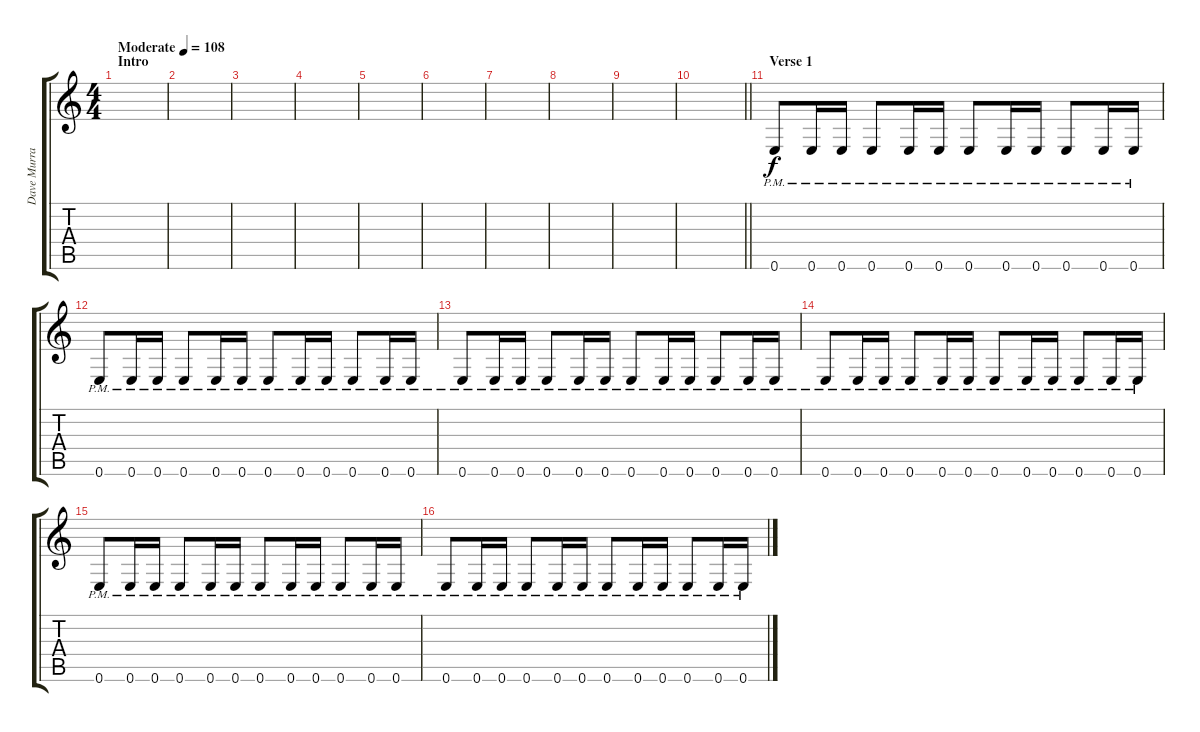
\track ("Dave Murray" "Dave Murra") {instrument overdrivenguitar}
\staff {score tabs}
\tuning (E4 B3 G3 D3 A2 E2) {hide}
\ts (4 4)
\section ("" "Intro")
\tempo (108 "Moderate")
\clef g2
\ks c
|
|
|
|
|
|
|
|
|
\barLineRight lightlight
|
\section ("" "Verse 1")
0.6{pm}.8 0.6{pm}.16 0.6{pm}.16 0.6{pm}.8 0.6{pm}.16 0.6{pm}.16 0.6{pm}.8 0.6{pm}.16 0.6{pm}.16 0.6{pm}.8 0.6{pm}.16 0.6{pm}.16 |
0.6{pm}.8 0.6{pm}.16 0.6{pm}.16 0.6{pm}.8 0.6{pm}.16 0.6{pm}.16 0.6{pm}.8 0.6{pm}.16 0.6{pm}.16 0.6{pm}.8 0.6{pm}.16 0.6{pm}.16 |
0.6{pm}.8 0.6{pm}.16 0.6{pm}.16 0.6{pm}.8 0.6{pm}.16 0.6{pm}.16 0.6{pm}.8 0.6{pm}.16 0.6{pm}.16 0.6{pm}.8 0.6{pm}.16 0.6{pm}.16 |
0.6{pm}.8 0.6{pm}.16 0.6{pm}.16 0.6{pm}.8 0.6{pm}.16 0.6{pm}.16 0.6{pm}.8 0.6{pm}.16 0.6{pm}.16 0.6{pm}.8 0.6{pm}.16 0.6{pm}.16 |
0.6{pm}.8 0.6{pm}.16 0.6{pm}.16 0.6{pm}.8 0.6{pm}.16 0.6{pm}.16 0.6{pm}.8 0.6{pm}.16 0.6{pm}.16 0.6{pm}.8 0.6{pm}.16 0.6{pm}.16 |
0.6{pm}.8 0.6{pm}.16 0.6{pm}.16 0.6{pm}.8 0.6{pm}.16 0.6{pm}.16 0.6{pm}.8 0.6{pm}.16 0.6{pm}.16 0.6{pm}.8 0.6{pm}.16 0.6{pm}.16
